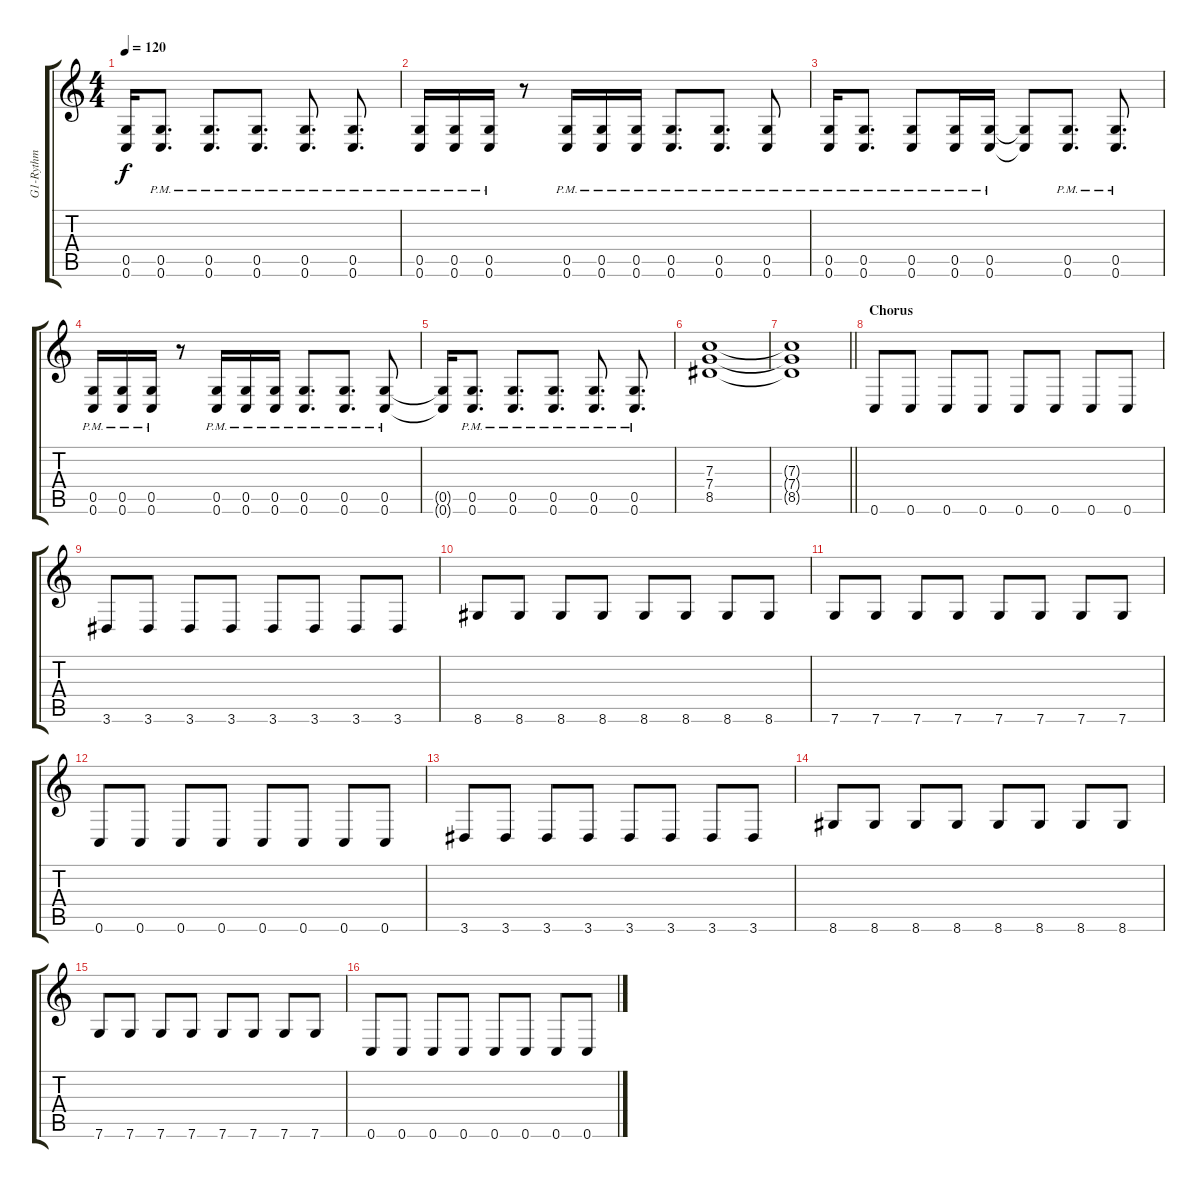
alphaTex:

\track ("G1-Rythm" "G1-Rythm") {instrument distortionguitar}
\staff {score tabs}
\tuning (D4 A3 F3 C3 G2 C2) {hide}
\ts (4 4)
\tempo 120
\clef g2
\ks c
(0.5{t} 0.6{t}).16{dy f} (0.5{pm} 0.6{pm}).8{d} (0.5{pm} 0.6{pm}).8{d} (0.5{pm} 0.6{pm}).8{d} (0.5{pm} 0.6{pm}).8{d} (0.5{pm} 0.6{pm}).8{d} |
(0.5{pm} 0.6{pm}).16 (0.5{pm} 0.6{pm}).16 (0.5{pm} 0.6{pm}).16 r.8 (0.5{pm} 0.6{pm}).16 (0.5{pm} 0.6{pm}).16 (0.5{pm} 0.6{pm}).16 (0.5{pm} 0.6{pm}).8{d} (0.5{pm} 0.6{pm}).8{d} (0.5{pm} 0.6{pm}).8 |
(0.5{pm} 0.6{pm}).16 (0.5{pm} 0.6{pm}).8{d} (0.5{pm} 0.6{pm}).8 (0.5{pm} 0.6{pm}).16 (0.5{pm} 0.6{pm}).16 (0.5{t} 0.6{t}).8 (0.5{pm} 0.6{pm}).8{d} (0.5{pm} 0.6{pm}).8{d} |
(0.5{pm} 0.6{pm}).16 (0.5{pm} 0.6{pm}).16 (0.5{pm} 0.6{pm}).16 r.8 (0.5{pm} 0.6{pm}).16 (0.5{pm} 0.6{pm}).16 (0.5{pm} 0.6{pm}).16 (0.5{pm} 0.6{pm}).8{d} (0.5{pm} 0.6{pm}).8{d} (0.5{pm} 0.6{pm}).8 |
(0.5{t} 0.6{t}).16 (0.5{pm} 0.6{pm}).8{d} (0.5{pm} 0.6{pm}).8{d} (0.5{pm} 0.6{pm}).8{d} (0.5{pm} 0.6{pm}).8{d} (0.5{pm} 0.6{pm}).8{d} |
(7.3 7.4 8.5).1 |
\barLineRight lightlight
(7.3{t} 7.4{t} 8.5{t}).1 |
\section ("" "Chorus")
0.6.8 0.6.8 0.6.8 0.6.8 0.6.8 0.6.8 0.6.8 0.6.8 |
3.6.8 3.6.8 3.6.8 3.6.8 3.6.8 3.6.8 3.6.8 3.6.8 |
8.6.8 8.6.8 8.6.8 8.6.8 8.6.8 8.6.8 8.6.8 8.6.8 |
7.6.8 7.6.8 7.6.8 7.6.8 7.6.8 7.6.8 7.6.8 7.6.8 |
0.6.8 0.6.8 0.6.8 0.6.8 0.6.8 0.6.8 0.6.8 0.6.8 |
3.6.8 3.6.8 3.6.8 3.6.8 3.6.8 3.6.8 3.6.8 3.6.8 |
8.6.8 8.6.8 8.6.8 8.6.8 8.6.8 8.6.8 8.6.8 8.6.8 |
7.6.8 7.6.8 7.6.8 7.6.8 7.6.8 7.6.8 7.6.8 7.6.8 |
0.6.8 0.6.8 0.6.8 0.6.8 0.6.8 0.6.8 0.6.8 0.6.8
